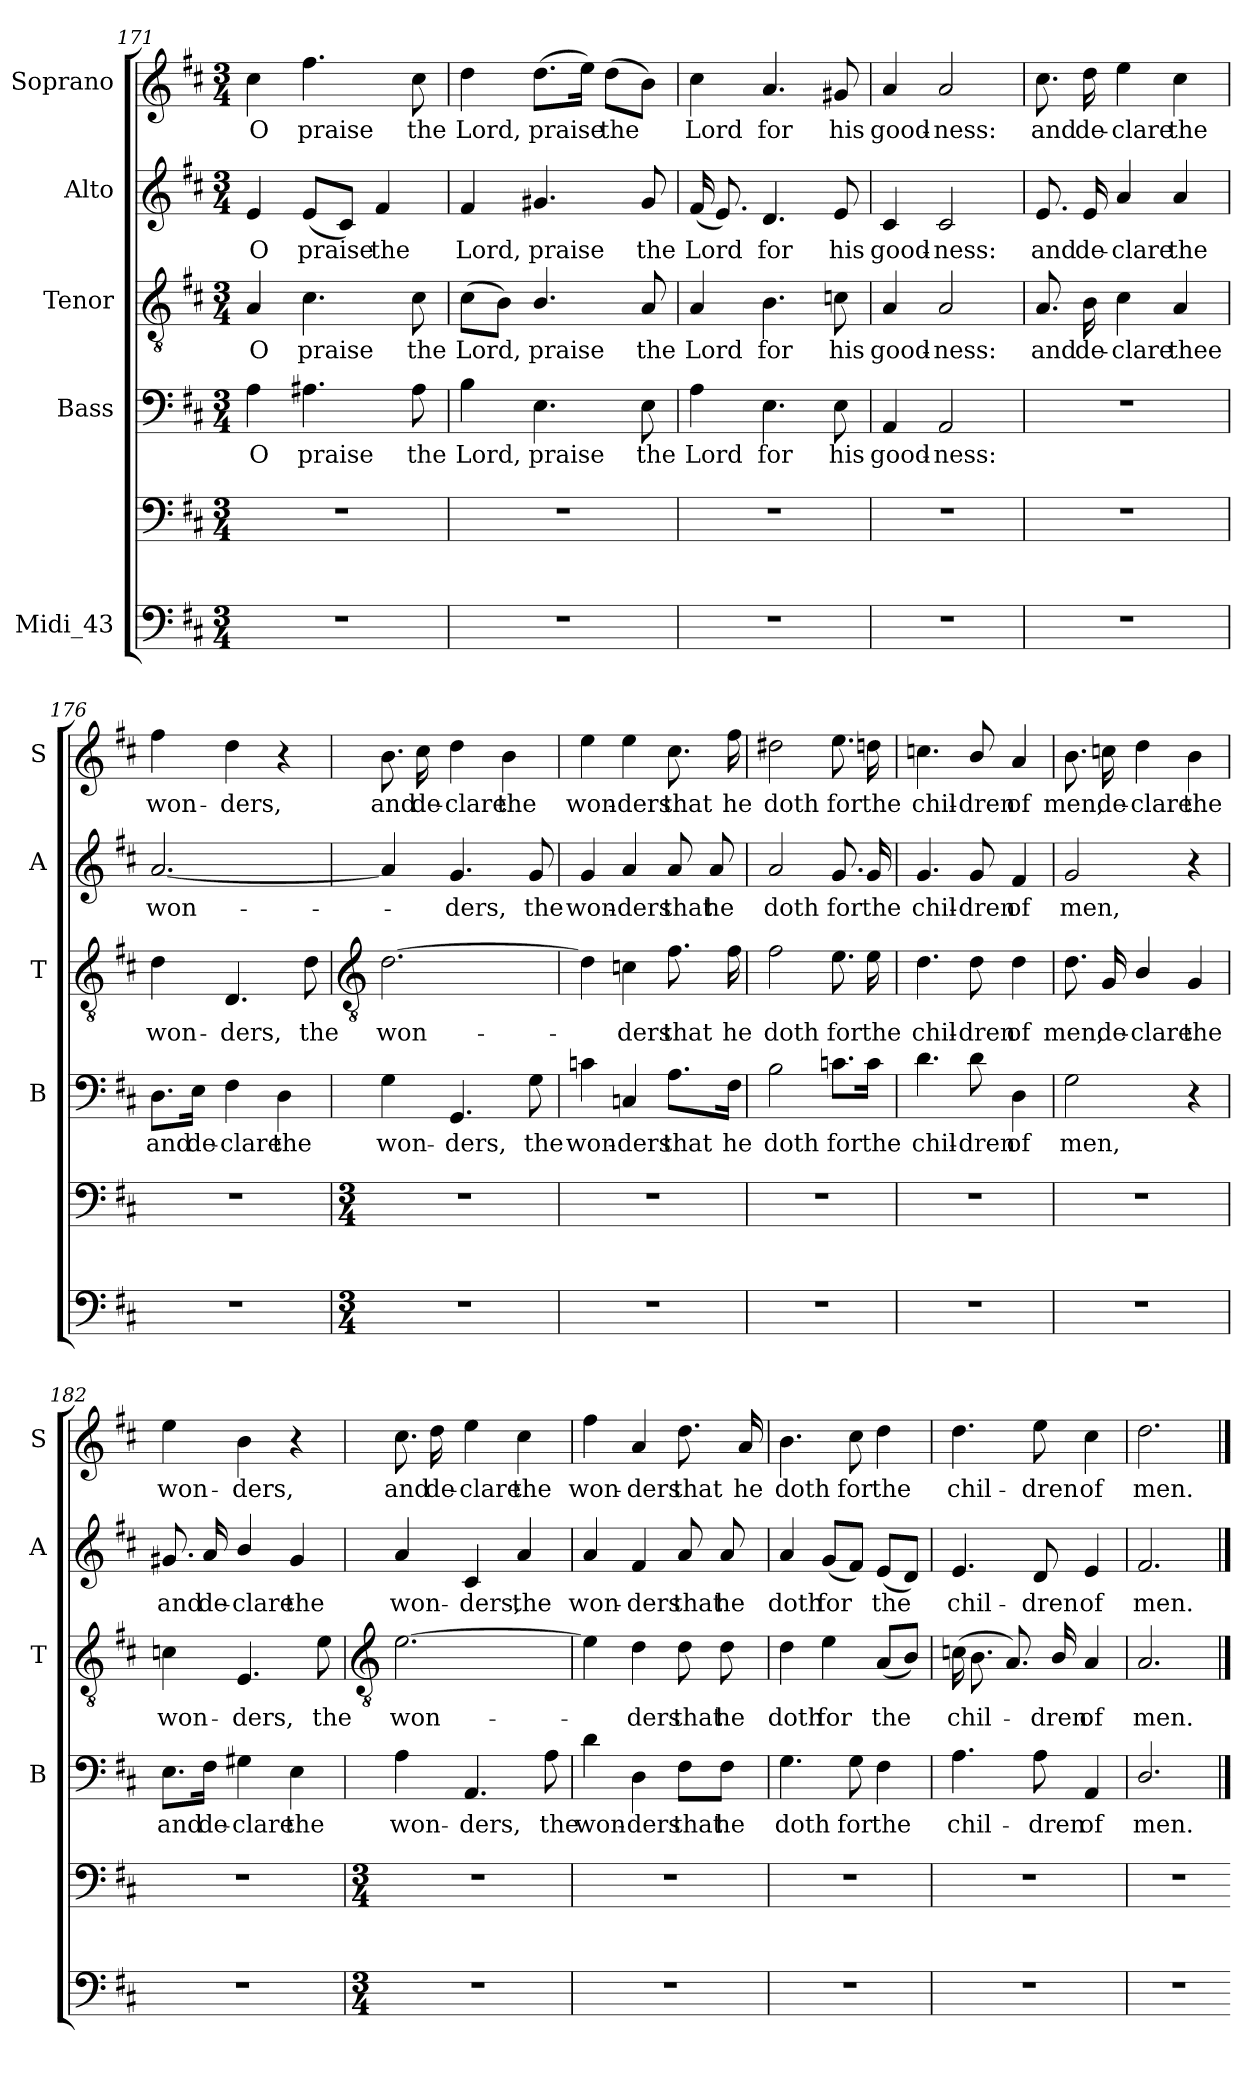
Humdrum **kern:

**kern	**kern	**kern	**text	**kern	**text	**kern	**text	**kern	**text
*part5	*part5	*part4	*part4	*part3	*part3	*part2	*part2	*part1	*part1
*staff6	*staff5	*staff4	*staff4	*staff3	*staff3	*staff2	*staff2	*staff1	*staff1
*I"Midi_43	*	*I"Bass	*	*I"Tenor	*	*I"Alto	*	*I"Soprano	*
*	*	*I'B	*	*I'T	*	*I'A	*	*I'S	*
!!LO:LB:g=z
*clefF4	*clefF4	*clefF4	*	*clefGv2	*	*clefG2	*	*clefG2	*
*k[f#c#]	*k[f#c#]	*k[f#c#]	*	*k[f#c#]	*	*k[f#c#]	*	*k[f#c#]	*
*D:	*D:	*D:	*	*D:	*	*D:	*	*D:	*
*M3/4	*M3/4	*M3/4	*	*M3/4	*	*M3/4	*	*M3/4	*
=171	=171	=171	=171	=171	=171	=171	=171	=171	=171
!	!	!	!LO:LY:b	!	!LO:LY:b	!	!LO:LY:b	!	!LO:LY:b
2.r	2.r	4A	O	4A	O	4e	O	4cc#	O
!	!	!	!LO:LY:b	!	!LO:LY:b	!	!LO:LY:b	!	!LO:LY:b
.	.	4.A#X	praise	4.c#	praise	(<8eL	praise	4.ff#	praise
.	.	.	.	.	.	8c#J)	.	.	.
!	!	!	!	!	!	!	!LO:LY:b	!	!
.	.	.	.	.	.	4f#	the	.	.
!	!	!	!LO:LY:b	!	!LO:LY:b	!	!	!	!LO:LY:b
.	.	8A#	the	8c#	the	.	.	8cc#	the
=172	=172	=172	=172	=172	=172	=172	=172	=172	=172
!	!	!	!LO:LY:b	!	!LO:LY:b	!	!LO:LY:b	!	!LO:LY:b
2.r	2.r	4B	Lord,	(>8c#L	Lord,	4f#	Lord,	4dd	Lord,
.	.	.	.	8BJ)	.	.	.	.	.
!	!	!	!LO:LY:b	!	!LO:LY:b	!	!LO:LY:b	!	!LO:LY:b
.	.	4.E	praise	4.B/	praise	4.g#X	praise	(>8.ddL	praise
.	.	.	.	.	.	.	.	16eeJ)	.
!	!	!	!	!	!	!	!	!	!LO:LY:b
.	.	.	.	.	.	.	.	(>8ddL	the
!	!	!	!LO:LY:b	!	!LO:LY:b	!	!LO:LY:b	!	!
.	.	8E	the	8A	the	8g#	the	8bJ)	.
=173	=173	=173	=173	=173	=173	=173	=173	=173	=173
!	!	!	!LO:LY:b	!	!LO:LY:b	!	!LO:LY:b	!	!LO:LY:b
2.r	2.r	4A	Lord	4A	Lord	(<16f#LL	Lord	4cc#	Lord
.	.	.	.	.	.	8.eJ)	.	.	.
!	!	!	!LO:LY:b	!	!LO:LY:b	!	!LO:LY:b	!	!LO:LY:b
.	.	4.E	for	4.B	for	4.d	for	4.a	for
!	!	!	!LO:LY:b	!	!LO:LY:b	!	!LO:LY:b	!	!LO:LY:b
.	.	8E	his	8cn	his	8e	his	8g#X	his
=174	=174	=174	=174	=174	=174	=174	=174	=174	=174
!	!	!	!LO:LY:b	!	!LO:LY:b	!	!LO:LY:b	!	!LO:LY:b
2.r	2.r	4AA	good-	4A	good-	4c#	good-	4a	good-
!	!	!	!LO:LY:b	!	!LO:LY:b	!	!LO:LY:b	!	!LO:LY:b
.	.	2AA	-ness:	2A	-ness:	2c#	-ness:	2a	-ness:
=175	=175	=175	=175	=175	=175	=175	=175	=175	=175
!	!	!LO:N:vis=1	!	!	!LO:LY:b	!	!LO:LY:b	!	!LO:LY:b
2.r	2.r	2.r	.	8.A	and	8.e	and	8.cc#	and
!	!	!	!	!	!LO:LY:b	!	!LO:LY:b	!	!LO:LY:b
.	.	.	.	16B	de-	16e	de-	16dd	de-
!	!	!	!	!	!LO:LY:b	!	!LO:LY:b	!	!LO:LY:b
.	.	.	.	4c#	-clare	4a	-clare	4ee	-clare
!	!	!	!	!	!LO:LY:b	!	!LO:LY:b	!	!LO:LY:b
.	.	.	.	4A	thee	4a	the	4cc#	the
=176	=176	=176	=176	=176	=176	=176	=176	=176	=176
!	!	!	!LO:LY:b	!	!LO:LY:b	!	!LO:LY:b	!	!LO:LY:b
2.r	2.r	8.D\L	and	4d	won-	[2.a	won-	4ff#	won-
!	!	!	!LO:LY:b	!	!	!	!	!	!
.	.	16E\Jk	de-	.	.	.	.	.	.
!	!	!	!LO:LY:b	!	!LO:LY:b	!	!	!	!LO:LY:b
.	.	4F#	-clare	4.D	-ders,	.	.	4dd	-ders,
!	!	!	!LO:LY:b	!	!	!	!	!	!
.	.	4D	the	.	.	.	.	4r	.
!	!	!	!	!	!LO:LY:b	!	!	!	!
.	.	.	.	8d	the	.	.	.	.
!!LO:LB:g=z
=177	=177	=177	=177	=177	=177	=177	=177	=177	=177
*	*	*	*	*clefGv2	*	*	*	*	*
*M3/4	*M3/4	*	*	*	*	*	*	*	*
!	!	!	!LO:LY:b	!	!LO:LY:b	!	!	!	!LO:LY:b
2.r	2.r	4G	won-	[2.d	won-	4a]	.	8.b	and
!	!	!	!	!	!	!	!	!	!LO:LY:b
.	.	.	.	.	.	.	.	16cc#	de-
!	!	!	!LO:LY:b	!	!	!	!LO:LY:b	!	!LO:LY:b
.	.	4.GG	-ders,	.	.	4.g	ders,	4dd	-clare
!	!	!	!	!	!	!	!	!	!LO:LY:b
.	.	.	.	.	.	.	.	4b	the
!	!	!	!LO:LY:b	!	!	!	!LO:LY:b	!	!
.	.	8G	the	.	.	8g	the	.	.
=178	=178	=178	=178	=178	=178	=178	=178	=178	=178
!	!	!	!LO:LY:b	!	!	!	!LO:LY:b	!	!LO:LY:b
2.r	2.r	4cn	won-	4d]	.	4g	won-	4ee	won-
!	!	!	!LO:LY:b	!	!LO:LY:b	!	!LO:LY:b	!	!LO:LY:b
.	.	4Cn	-ders	4cn	ders	4a	-ders	4ee	-ders
!	!	!	!LO:LY:b	!	!LO:LY:b	!	!LO:LY:b	!	!LO:LY:b
.	.	8.A\L	that	8.f#	that	8a	that	8.cc#	that
!	!	!	!	!	!	!	!LO:LY:b	!	!
.	.	.	.	.	.	8a	he	.	.
!	!	!	!LO:LY:b	!	!LO:LY:b	!	!	!	!LO:LY:b
.	.	16F#\Jk	he	16f#	he	.	.	16ff#	he
=179	=179	=179	=179	=179	=179	=179	=179	=179	=179
!	!	!	!LO:LY:b	!	!LO:LY:b	!	!LO:LY:b	!	!LO:LY:b
2.r	2.r	2B	doth	2f#	doth	2a	doth	2dd#X	doth
!	!	!	!LO:LY:b	!	!LO:LY:b	!	!LO:LY:b	!	!LO:LY:b
.	.	8.cn\L	for	8.e	for	8.g	for	8.ee	for
!	!	!	!LO:LY:b	!	!LO:LY:b	!	!LO:LY:b	!	!LO:LY:b
.	.	16c\Jk	the	16e	the	16g	the	16ddn	the
=180	=180	=180	=180	=180	=180	=180	=180	=180	=180
!	!	!	!LO:LY:b	!	!LO:LY:b	!	!LO:LY:b	!	!LO:LY:b
2.r	2.r	4.d	chil-	4.d	chil-	4.g	chil-	4.ccn	chil-
!	!	!	!LO:LY:b	!	!LO:LY:b	!	!LO:LY:b	!	!LO:LY:b
.	.	8d	-dren	8d	-dren	8g	-dren	8b/	-dren
!	!	!	!LO:LY:b	!	!LO:LY:b	!	!LO:LY:b	!	!LO:LY:b
.	.	4D	of	4d	of	4f#	of	4a	of
=181	=181	=181	=181	=181	=181	=181	=181	=181	=181
!	!	!	!LO:LY:b	!	!LO:LY:b	!	!LO:LY:b	!	!LO:LY:b
2.r	2.r	2G	men,	8.d	men,	2g	men,	8.b	men,
!	!	!	!	!	!LO:LY:b	!	!	!	!LO:LY:b
.	.	.	.	16G	de-	.	.	16ccn	de-
!	!	!	!	!	!LO:LY:b	!	!	!	!LO:LY:b
.	.	.	.	4B/	-clare	.	.	4dd	-clare
!	!	!	!	!	!LO:LY:b	!	!	!	!LO:LY:b
.	.	4r	.	4G	the	4r	.	4b	the
=182	=182	=182	=182	=182	=182	=182	=182	=182	=182
!	!	!	!LO:LY:b	!	!LO:LY:b	!	!LO:LY:b	!	!LO:LY:b
2.r	2.r	8.E\L	and	4cn	won-	8.g#X	and	4ee	won-
!	!	!	!LO:LY:b	!	!	!	!LO:LY:b	!	!
.	.	16F#\Jk	de-	.	.	16a	de-	.	.
!	!	!	!LO:LY:b	!	!LO:LY:b	!	!LO:LY:b	!	!LO:LY:b
.	.	4G#X	-clare	4.E	-ders,	4b/	-clare	4b	-ders,
!	!	!	!LO:LY:b	!	!	!	!LO:LY:b	!	!
.	.	4E	the	.	.	4g#	the	4r	.
!	!	!	!	!	!LO:LY:b	!	!	!	!
.	.	.	.	8e	the	.	.	.	.
!!LO:LB:g=z
=183	=183	=183	=183	=183	=183	=183	=183	=183	=183
*	*	*	*	*clefGv2	*	*	*	*	*
*M3/4	*M3/4	*	*	*	*	*	*	*	*
!	!	!	!LO:LY:b	!	!LO:LY:b	!	!LO:LY:b	!	!LO:LY:b
2.r	2.r	4A	won-	[2.e	won-	4a	won-	8.cc#	and
!	!	!	!	!	!	!	!	!	!LO:LY:b
.	.	.	.	.	.	.	.	16dd	de-
!	!	!	!LO:LY:b	!	!	!	!LO:LY:b	!	!LO:LY:b
.	.	4.AA	-ders,	.	.	4c#	-ders,	4ee	-clare
!	!	!	!	!	!	!	!LO:LY:b	!	!LO:LY:b
.	.	.	.	.	.	4a	the	4cc#	the
!	!	!	!LO:LY:b	!	!	!	!	!	!
.	.	8A	the	.	.	.	.	.	.
=184	=184	=184	=184	=184	=184	=184	=184	=184	=184
!	!	!	!LO:LY:b	!	!	!	!LO:LY:b	!	!LO:LY:b
2.r	2.r	4d	won-	4e]	.	4a	won-	4ff#	won-
!	!	!	!LO:LY:b	!	!LO:LY:b	!	!LO:LY:b	!	!LO:LY:b
.	.	4D	-ders	4d	ders	4f#	-ders	4a	-ders
!	!	!	!LO:LY:b	!	!LO:LY:b	!	!LO:LY:b	!	!LO:LY:b
.	.	8F#\L	that	8d	that	8a	that	8.dd	that
!	!	!	!LO:LY:b	!	!LO:LY:b	!	!LO:LY:b	!	!
.	.	8F#\J	he	8d	he	8a	he	.	.
!	!	!	!	!	!	!	!	!	!LO:LY:b
.	.	.	.	.	.	.	.	16a	he
=185	=185	=185	=185	=185	=185	=185	=185	=185	=185
!	!	!	!LO:LY:b	!	!LO:LY:b	!	!LO:LY:b	!	!LO:LY:b
2.r	2.r	4.G	doth	4d	doth	4a	doth	4.b	doth
!	!	!	!	!	!LO:LY:b	!	!LO:LY:b	!	!
.	.	.	.	4e	for	(<8gL	for	.	.
!	!	!	!LO:LY:b	!	!	!	!	!	!LO:LY:b
.	.	8G	for	.	.	8f#J)	.	8cc#	for
!	!	!	!LO:LY:b	!	!LO:LY:b	!	!LO:LY:b	!	!LO:LY:b
.	.	4F#	the	(<8AL	the	(<8eL	the	4dd	the
.	.	.	.	8BJ)	.	8dJ)	.	.	.
=186	=186	=186	=186	=186	=186	=186	=186	=186	=186
!	!	!	!LO:LY:b	!	!LO:LY:b	!	!LO:LY:b	!	!LO:LY:b
2.r	2.r	4.A	chil-	(>16cnLL	chil-	4.e	chil-	4.dd	chil-
.	.	.	.	8.BJ	.	.	.	.	.
.	.	.	.	8.A)	.	.	.	.	.
!	!	!	!LO:LY:b	!	!	!	!LO:LY:b	!	!LO:LY:b
.	.	8A	-dren	.	.	8d	-dren	8ee	-dren
!	!	!	!	!	!LO:LY:b	!	!	!	!
.	.	.	.	16B/	dren	.	.	.	.
!	!	!	!LO:LY:b	!	!LO:LY:b	!	!LO:LY:b	!	!LO:LY:b
.	.	4AA	of	4A	of	4e	of	4cc#	of
=187	=187	=187	=187	=187	=187	=187	=187	=187	=187
!	!	!	!LO:LY:b	!	!LO:LY:b	!	!LO:LY:b	!	!LO:LY:b
2.r	2.r	2.D/	men.	2.A	men.	2.f#	men.	2.dd	men.
=	=	==	==	==	==	==	==	==	==
*-	*-	*-	*-	*-	*-	*-	*-	*-	*-
